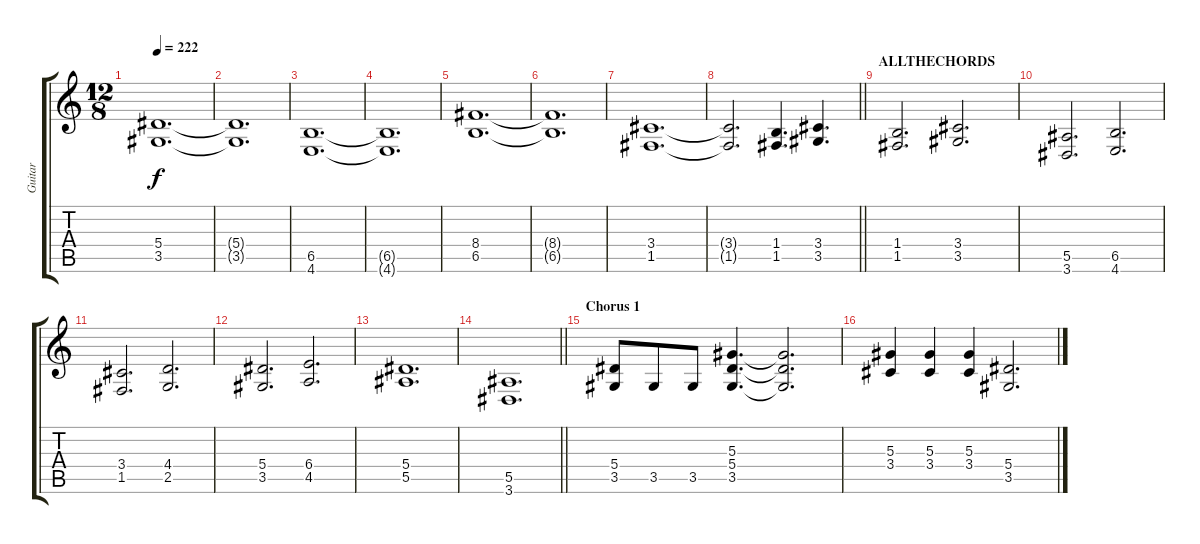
\track ("Guitar" "Guitar") {instrument distortionguitar}
\staff {score tabs}
\tuning (C4 G3 Eb3 Bb2 F2 C2) {hide}
\ts (12 8)
\tempo 222
\clef g2
\ks c
(5.4 3.5).1{d dy f} |
(5.4{t} 3.5{t}).1{d} |
(6.5 4.6).1{d} |
(6.5{t} 4.6{t}).1{d} |
(8.4 6.5).1{d} |
(8.4{t} 6.5{t}).1{d} |
(3.4 1.5).1{d} |
\barLineRight lightlight
(3.4{t} 1.5{t}).2{d} (1.4 1.5).4{d} (3.4 3.5).4{d} |
\section ("" "ALLTHECHORDS")
(1.4 1.5).2{d} (3.4 3.5).2{d} |
(5.5 3.6).2{d} (6.5 4.6).2{d} |
(3.4 1.5).2{d} (4.4 2.5).2{d} |
(5.4 3.5).2{d} (6.4 4.5).2{d} |
(5.4 5.5).1{d} |
\barLineRight lightlight
(5.5 3.6).1{d} |
\section ("" "Chorus 1")
(5.4 3.5).8 3.5.8 3.5.8 (5.3 5.4 3.5).4{d} (5.3{t} 5.4{t} 3.5{t}).2{d} |
(5.3 3.4).4 (5.3 3.4).4 (5.3 3.4).4 (5.4 3.5).2{d}
